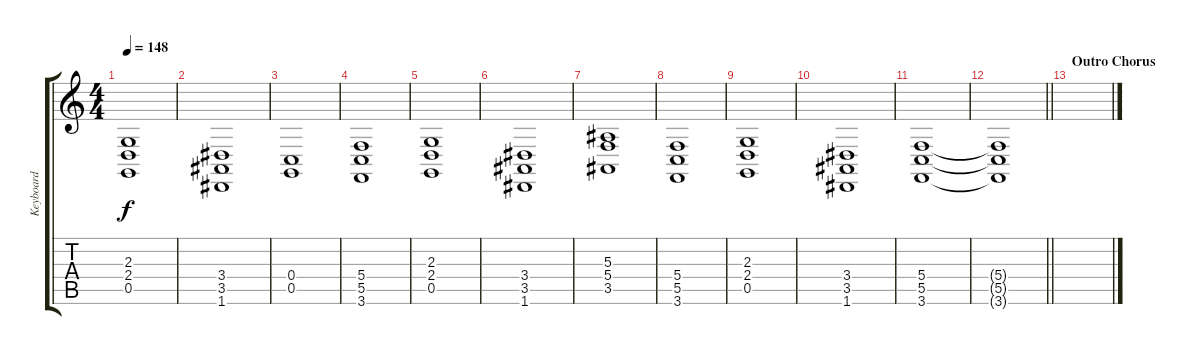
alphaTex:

\track ("Keyboard" "Keyboard") {instrument stringensemble1}
\staff {score tabs}
\tuning (D4 A3 F3 C3 G2 D2) {hide}
\ts (4 4)
\tempo 148
\clef g2
\ks c
(2.3 2.4 0.5).1{dy f} |
(3.4 3.5 1.6).1 |
(0.4 0.5).1 |
(5.4 5.5 3.6).1 |
(2.3 2.4 0.5).1 |
(3.4 3.5 1.6).1 |
(5.3 5.4 3.5).1 |
(5.4 5.5 3.6).1 |
(2.3 2.4 0.5).1 |
(3.4 3.5 1.6).1 |
(5.4 5.5 3.6).1 |
\barLineRight lightlight
(5.4{t} 5.5{t} 3.6{t}).1 |
\section ("" "Outro Chorus")
